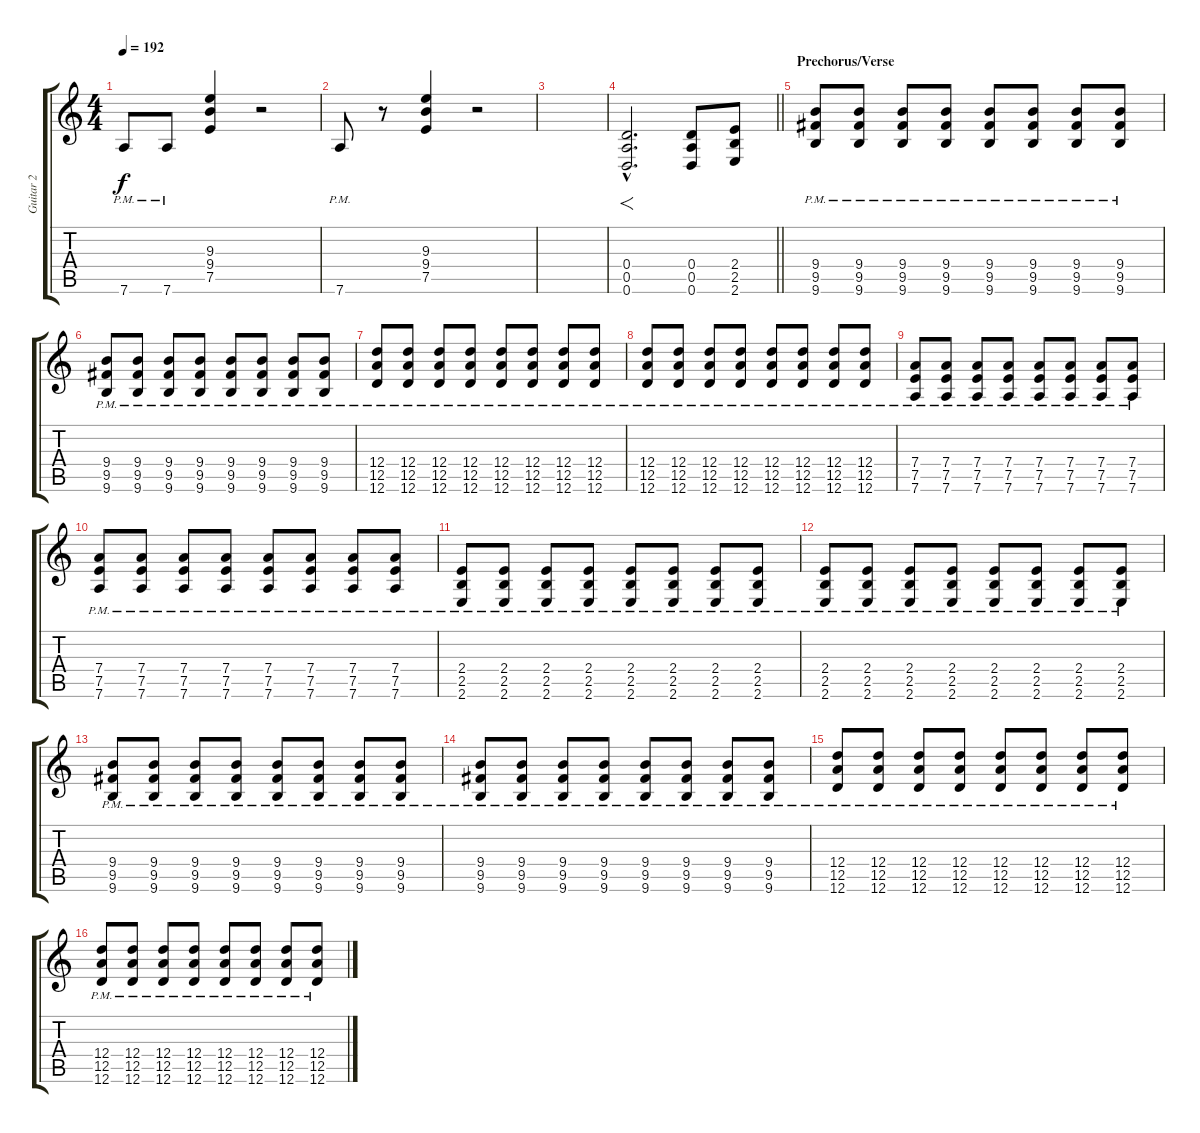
\track ("Guitar 2" "Guitar 2") {instrument distortionguitar}
\staff {score tabs}
\tuning (E4 B3 G3 D3 A2 D2) {hide}
\ts (4 4)
\tempo 192
\clef g2
\ks c
7.6{pm}.8{dy f} 7.6{pm}.8 (9.3 9.4 7.5).4 r.2 |
7.6{pm}.8 r.8 (9.3 9.4 7.5).4 r.2 |
|
\barLineRight lightlight
(0.4{hac} 0.5{hac} 0.6{hac}).2{f d} (0.4 0.5 0.6).8 (2.4 2.5 2.6).8 |
\section ("" "Prechorus/Verse")
(9.4{pm} 9.5{pm} 9.6{pm}).8 (9.4{pm} 9.5{pm} 9.6{pm}).8 (9.4{pm} 9.5{pm} 9.6{pm}).8 (9.4{pm} 9.5{pm} 9.6{pm}).8 (9.4{pm} 9.5{pm} 9.6{pm}).8 (9.4{pm} 9.5{pm} 9.6{pm}).8 (9.4{pm} 9.5{pm} 9.6{pm}).8 (9.4{pm} 9.5{pm} 9.6{pm}).8 |
(9.4{pm} 9.5{pm} 9.6{pm}).8 (9.4{pm} 9.5{pm} 9.6{pm}).8 (9.4{pm} 9.5{pm} 9.6{pm}).8 (9.4{pm} 9.5{pm} 9.6{pm}).8 (9.4{pm} 9.5{pm} 9.6{pm}).8 (9.4{pm} 9.5{pm} 9.6{pm}).8 (9.4{pm} 9.5{pm} 9.6{pm}).8 (9.4{pm} 9.5{pm} 9.6{pm}).8 |
(12.4{pm} 12.5{pm} 12.6{pm}).8 (12.4{pm} 12.5{pm} 12.6{pm}).8 (12.4{pm} 12.5{pm} 12.6{pm}).8 (12.4{pm} 12.5{pm} 12.6{pm}).8 (12.4{pm} 12.5{pm} 12.6{pm}).8 (12.4{pm} 12.5{pm} 12.6{pm}).8 (12.4{pm} 12.5{pm} 12.6{pm}).8 (12.4{pm} 12.5{pm} 12.6{pm}).8 |
(12.4{pm} 12.5{pm} 12.6{pm}).8 (12.4{pm} 12.5{pm} 12.6{pm}).8 (12.4{pm} 12.5{pm} 12.6{pm}).8 (12.4{pm} 12.5{pm} 12.6{pm}).8 (12.4{pm} 12.5{pm} 12.6{pm}).8 (12.4{pm} 12.5{pm} 12.6{pm}).8 (12.4{pm} 12.5{pm} 12.6{pm}).8 (12.4{pm} 12.5{pm} 12.6{pm}).8 |
(7.4{pm} 7.5{pm} 7.6{pm}).8 (7.4{pm} 7.5{pm} 7.6{pm}).8 (7.4{pm} 7.5{pm} 7.6{pm}).8 (7.4{pm} 7.5{pm} 7.6{pm}).8 (7.4{pm} 7.5{pm} 7.6{pm}).8 (7.4{pm} 7.5{pm} 7.6{pm}).8 (7.4{pm} 7.5{pm} 7.6{pm}).8 (7.4{pm} 7.5{pm} 7.6{pm}).8 |
(7.4{pm} 7.5{pm} 7.6{pm}).8 (7.4{pm} 7.5{pm} 7.6{pm}).8 (7.4{pm} 7.5{pm} 7.6{pm}).8 (7.4{pm} 7.5{pm} 7.6{pm}).8 (7.4{pm} 7.5{pm} 7.6{pm}).8 (7.4{pm} 7.5{pm} 7.6{pm}).8 (7.4{pm} 7.5{pm} 7.6{pm}).8 (7.4{pm} 7.5{pm} 7.6{pm}).8 |
(2.4{pm} 2.5{pm} 2.6{pm}).8 (2.4{pm} 2.5{pm} 2.6{pm}).8 (2.4{pm} 2.5{pm} 2.6{pm}).8 (2.4{pm} 2.5{pm} 2.6{pm}).8 (2.4{pm} 2.5{pm} 2.6{pm}).8 (2.4{pm} 2.5{pm} 2.6{pm}).8 (2.4{pm} 2.5{pm} 2.6{pm}).8 (2.4{pm} 2.5{pm} 2.6{pm}).8 |
(2.4{pm} 2.5{pm} 2.6{pm}).8 (2.4{pm} 2.5{pm} 2.6{pm}).8 (2.4{pm} 2.5{pm} 2.6{pm}).8 (2.4{pm} 2.5{pm} 2.6{pm}).8 (2.4{pm} 2.5{pm} 2.6{pm}).8 (2.4{pm} 2.5{pm} 2.6{pm}).8 (2.4{pm} 2.5{pm} 2.6{pm}).8 (2.4{pm} 2.5{pm} 2.6{pm}).8 |
(9.4{pm} 9.5{pm} 9.6{pm}).8 (9.4{pm} 9.5{pm} 9.6{pm}).8 (9.4{pm} 9.5{pm} 9.6{pm}).8 (9.4{pm} 9.5{pm} 9.6{pm}).8 (9.4{pm} 9.5{pm} 9.6{pm}).8 (9.4{pm} 9.5{pm} 9.6{pm}).8 (9.4{pm} 9.5{pm} 9.6{pm}).8 (9.4{pm} 9.5{pm} 9.6{pm}).8 |
(9.4{pm} 9.5{pm} 9.6{pm}).8 (9.4{pm} 9.5{pm} 9.6{pm}).8 (9.4{pm} 9.5{pm} 9.6{pm}).8 (9.4{pm} 9.5{pm} 9.6{pm}).8 (9.4{pm} 9.5{pm} 9.6{pm}).8 (9.4{pm} 9.5{pm} 9.6{pm}).8 (9.4{pm} 9.5{pm} 9.6{pm}).8 (9.4{pm} 9.5{pm} 9.6{pm}).8 |
(12.4{pm} 12.5{pm} 12.6{pm}).8 (12.4{pm} 12.5{pm} 12.6{pm}).8 (12.4{pm} 12.5{pm} 12.6{pm}).8 (12.4{pm} 12.5{pm} 12.6{pm}).8 (12.4{pm} 12.5{pm} 12.6{pm}).8 (12.4{pm} 12.5{pm} 12.6{pm}).8 (12.4{pm} 12.5{pm} 12.6{pm}).8 (12.4{pm} 12.5{pm} 12.6{pm}).8 |
(12.4{pm} 12.5{pm} 12.6{pm}).8 (12.4{pm} 12.5{pm} 12.6{pm}).8 (12.4{pm} 12.5{pm} 12.6{pm}).8 (12.4{pm} 12.5{pm} 12.6{pm}).8 (12.4{pm} 12.5{pm} 12.6{pm}).8 (12.4{pm} 12.5{pm} 12.6{pm}).8 (12.4{pm} 12.5{pm} 12.6{pm}).8 (12.4{pm} 12.5{pm} 12.6{pm}).8
